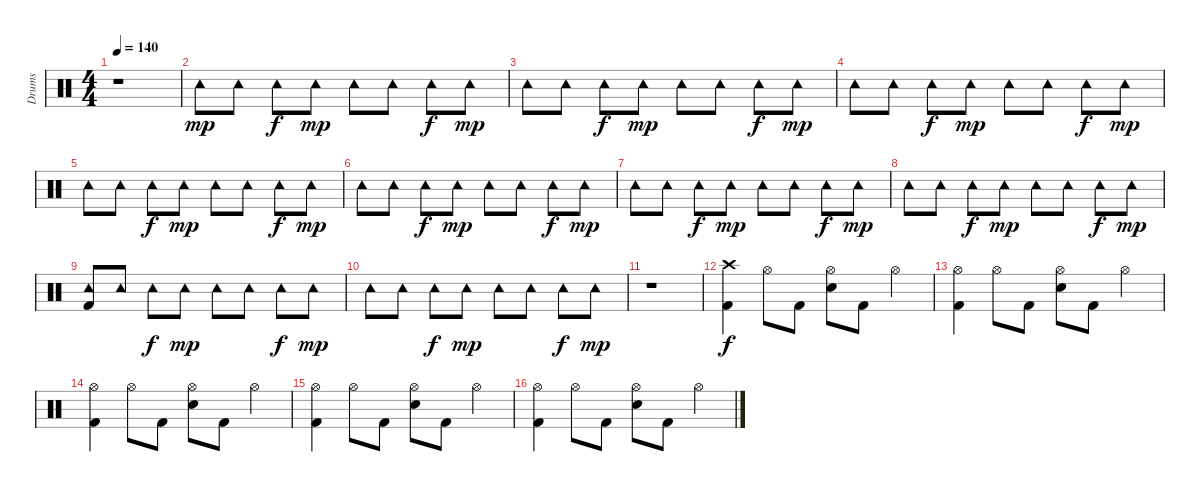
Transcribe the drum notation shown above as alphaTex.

\track ("Drums" "Drums") {instrument percussion}
\staff {score}
\articulation defaults
\ts (4 4)
\tempo 140
\clef neutral
\ks c
r.1{dy mp} |
"Tambourine (hit)".8{volume 3} "Tambourine (hit)".8 "Tambourine (hit)".8{dy f} "Tambourine (hit)".8{dy mp} "Tambourine (hit)".8 "Tambourine (hit)".8 "Tambourine (hit)".8{dy f} "Tambourine (hit)".8{dy mp} |
"Tambourine (hit)".8 "Tambourine (hit)".8 "Tambourine (hit)".8{dy f} "Tambourine (hit)".8{dy mp} "Tambourine (hit)".8 "Tambourine (hit)".8 "Tambourine (hit)".8{dy f} "Tambourine (hit)".8{dy mp} |
"Tambourine (hit)".8 "Tambourine (hit)".8 "Tambourine (hit)".8{dy f} "Tambourine (hit)".8{dy mp} "Tambourine (hit)".8 "Tambourine (hit)".8 "Tambourine (hit)".8{dy f} "Tambourine (hit)".8{dy mp} |
"Tambourine (hit)".8 "Tambourine (hit)".8 "Tambourine (hit)".8{dy f} "Tambourine (hit)".8{dy mp} "Tambourine (hit)".8 "Tambourine (hit)".8 "Tambourine (hit)".8{dy f} "Tambourine (hit)".8{dy mp} |
"Tambourine (hit)".8 "Tambourine (hit)".8 "Tambourine (hit)".8{dy f} "Tambourine (hit)".8{dy mp} "Tambourine (hit)".8 "Tambourine (hit)".8 "Tambourine (hit)".8{dy f} "Tambourine (hit)".8{dy mp} |
"Tambourine (hit)".8 "Tambourine (hit)".8 "Tambourine (hit)".8{dy f} "Tambourine (hit)".8{dy mp} "Tambourine (hit)".8 "Tambourine (hit)".8 "Tambourine (hit)".8{dy f} "Tambourine (hit)".8{dy mp} |
"Tambourine (hit)".8 "Tambourine (hit)".8 "Tambourine (hit)".8{dy f} "Tambourine (hit)".8{dy mp} "Tambourine (hit)".8 "Tambourine (hit)".8 "Tambourine (hit)".8{dy f} "Tambourine (hit)".8{dy mp} |
("Kick (hit) 2" "Tambourine (hit)").8 "Tambourine (hit)".8 "Tambourine (hit)".8{dy f} "Tambourine (hit)".8{dy mp} "Tambourine (hit)".8 "Tambourine (hit)".8 "Tambourine (hit)".8{dy f} "Tambourine (hit)".8{dy mp} |
"Tambourine (hit)".8 "Tambourine (hit)".8 "Tambourine (hit)".8{dy f} "Tambourine (hit)".8{dy mp} "Tambourine (hit)".8 "Tambourine (hit)".8 "Tambourine (hit)".8{dy f} "Tambourine (hit)".8{dy mp} |
r.1 |
("Kick (hit) 2" "Crash high (hit)").4{dy f volume 13} "Hi-Hat (open)".8 "Kick (hit) 2".8 ("Hi-Hat (open)" "Snare (hit) 2").8 "Kick (hit) 2".8 "Hi-Hat (open)".4 |
("Kick (hit) 2" "Hi-Hat (open)").4 "Hi-Hat (open)".8 "Kick (hit) 2".8 ("Hi-Hat (open)" "Snare (hit) 2").8 "Kick (hit) 2".8 "Hi-Hat (open)".4 |
("Kick (hit) 2" "Hi-Hat (open)").4 "Hi-Hat (open)".8 "Kick (hit) 2".8 ("Hi-Hat (open)" "Snare (hit) 2").8 "Kick (hit) 2".8 "Hi-Hat (open)".4 |
("Kick (hit) 2" "Hi-Hat (open)").4 "Hi-Hat (open)".8 "Kick (hit) 2".8 ("Hi-Hat (open)" "Snare (hit) 2").8 "Kick (hit) 2".8 "Hi-Hat (open)".4 |
("Kick (hit) 2" "Hi-Hat (open)").4 "Hi-Hat (open)".8 "Kick (hit) 2".8 ("Hi-Hat (open)" "Snare (hit) 2").8 "Kick (hit) 2".8 "Hi-Hat (open)".4
